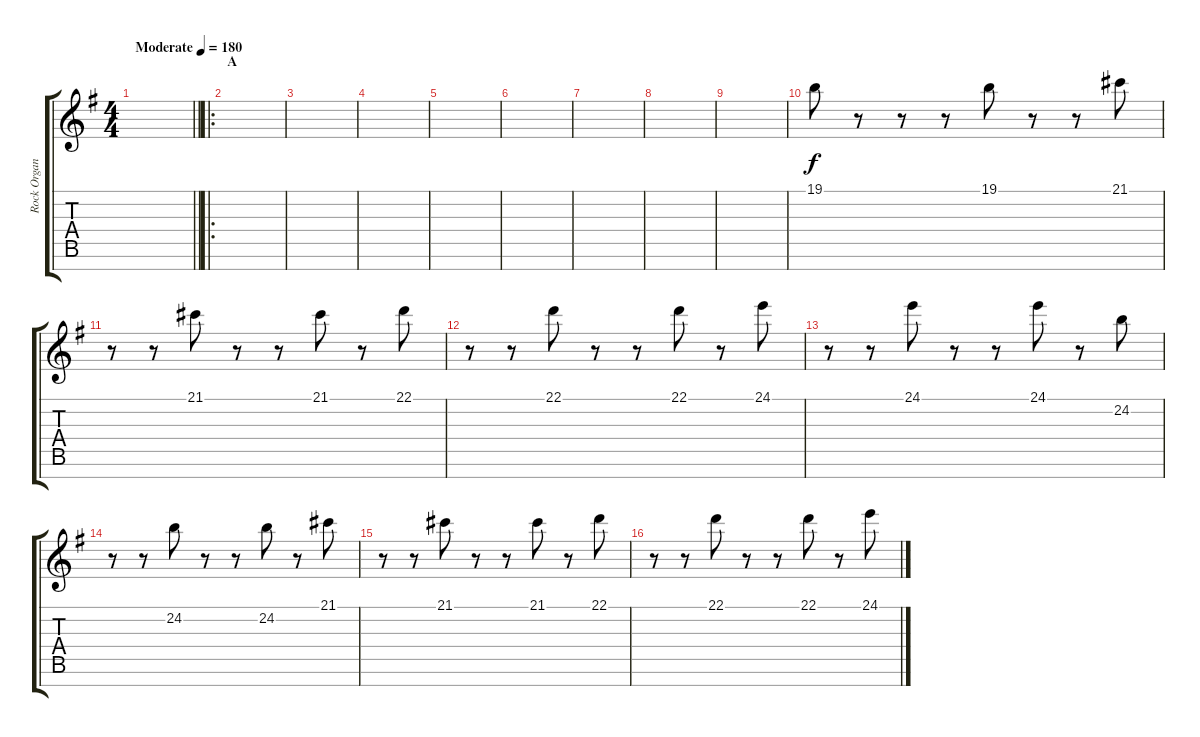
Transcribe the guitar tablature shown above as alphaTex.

\track ("Rock Organ" "Rock Organ") {instrument rockorgan}
\staff {score tabs}
\tuning (E4 B3 G3 D3 A2 E2 B1) {hide}
\ts (4 4)
\tempo (180 "Moderate")
\clef g2
\barLineRight lightlight
\ks g
|
\ro
\section ("" "A")
|
|
|
|
|
|
|
|
19.1.8 r.8 r.8 r.8 19.1.8 r.8 r.8 21.1.8 |
r.8 r.8 21.1.8 r.8 r.8 21.1.8 r.8 22.1.8 |
r.8 r.8 22.1.8 r.8 r.8 22.1.8 r.8 24.1.8 |
r.8 r.8 24.1.8 r.8 r.8 24.1.8 r.8 24.2.8 |
r.8 r.8 24.2.8 r.8 r.8 24.2.8 r.8 21.1.8 |
r.8 r.8 21.1.8 r.8 r.8 21.1.8 r.8 22.1.8 |
r.8 r.8 22.1.8 r.8 r.8 22.1.8 r.8 24.1.8
